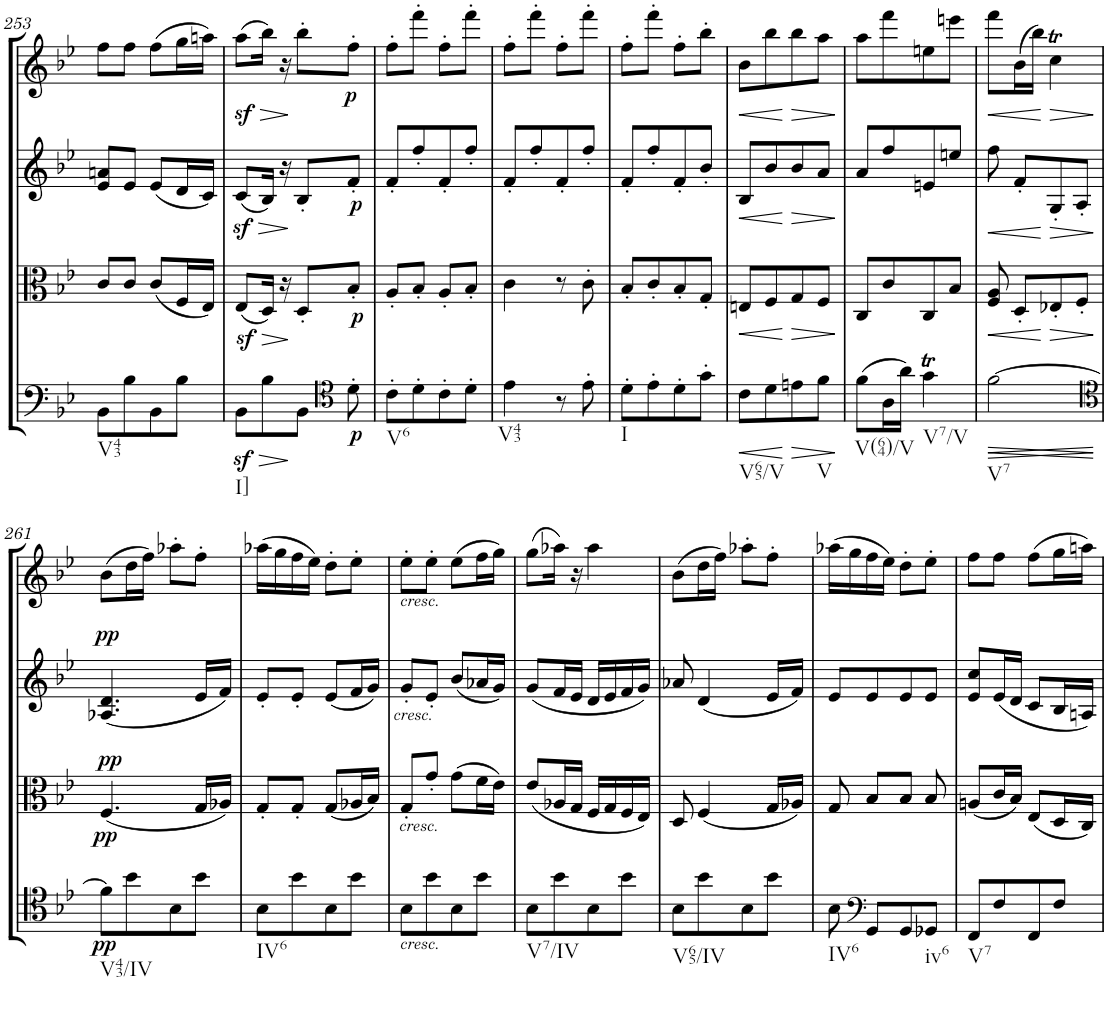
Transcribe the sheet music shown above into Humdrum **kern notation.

**kern	**dynam	**kern	**dynam	**kern	**dynam	**kern	**dynam
*part4	*part4	*part3	*part3	*part2	*part2	*part1	*part1
*staff4	*staff4	*staff3	*staff3	*staff2	*staff2	*staff1	*staff1
*I"Cello	*	*I"Viola	*	*I"2nd Violin	*	*I"1st Violin	*
*	*	*I'Vla	*	*I'Vln	*	*I'Vln	*
!!LO:PB:g=z
*clefF4	*	*clefC3	*	*clefG2	*	*clefG2	*
*k[b-e-]	*	*k[b-e-]	*	*k[b-e-]	*	*k[b-e-]	*
*B-:	*	*B-:	*	*B-:	*	*B-:	*
*M2/4	*	*M2/4	*	*M2/4	*	*M2/4	*
=253	=253	=253	=253	=253	=253	=253	=253
!LO:TX:b:t=V43	!	!	!	!	!	!	!
8BB-\L	.	8c/L	.	8e-/ 8an/L	.	8ff\L	.
8B-\	.	8c/J	.	8e-/J	.	8ff\J	.
8BB-\	.	(8c/L	.	(8e-/L	.	(8ff\L	.
8B-\J	.	16F/L	.	16d/L	.	16gg\L	.
.	.	16E-/JJ)	.	16c/JJ)	.	16aan\JJ)	.
=254	=254	=254	=254	=254	=254	=254	=254
!LO:TX:b:t=I]	!	!	!	!	!	!	!
!	!LO:HP:b	!	!LO:HP:b	!	!LO:HP:b	!	!LO:HP:b
8BB-z<\L	>	(8E-z</L	>	(8cz</L	>	(8aaz<\L	>
8B-\	.	16D/Jk)	.	16B-/Jk)	.	16bb-\Jk)	.
.	.	16r	.	16r	.	16r	.
8BB-\J	]	8D'/L	]	8B-'/L	]	8bb-'\L	]
*clefC4	*	*	*	*	*	*	*
!	!LO:DY:b	!	!LO:DY:b	!	!LO:DY:b	!	!LO:DY:b
8d'\	p	8B-'/J	p	8f'/J	p	8ff'\J	p
=255	=255	=255	=255	=255	=255	=255	=255
!LO:TX:b:t=V6	!	!	!	!	!	!	!
8c'\L	.	8A'/L	.	8f'/L	.	8ff'\L	.
8d'\	.	8B-'/J	.	8ff'/	.	8fff'\J	.
8c'\	.	8A'/L	.	8f'/	.	8ff'\L	.
8d'\J	.	8B-'/J	.	8ff'/J	.	8fff'\J	.
=256	=256	=256	=256	=256	=256	=256	=256
!LO:TX:b:t=V43	!	!	!	!	!	!	!
4e-\	.	4c\	.	8f'/L	.	8ff'\L	.
.	.	.	.	8ff'/	.	8fff'\J	.
8r	.	8r	.	8f'/	.	8ff'\L	.
8e-'\	.	8c'\	.	8ff'/J	.	8fff'\J	.
=257	=257	=257	=257	=257	=257	=257	=257
!LO:TX:b:t=I	!	!	!	!	!	!	!
8d'\L	.	8B-'/L	.	8f'/L	.	8ff'\L	.
8e-'\	.	8c'/	.	8ff'/	.	8fff'\J	.
8d'\	.	8B-'/	.	8f'/	.	8ff'\L	.
8g'\J	.	8G'/J	.	8b-'/J	.	8bb-'\J	.
=258	=258	=258	=258	=258	=258	=258	=258
!LO:TX:b:t=V65/V	!	!	!	!	!	!	!
!	!LO:HP:b	!	!LO:HP:b	!	!LO:HP:b	!	!LO:HP:b
8c\L	<	8En/L	<	8B-/L	<	8b-\L	<
8d\	.	8F/	.	8b-/	.	8bb-\	.
!	!LO:HP:n=1:b	!	!LO:HP:n=1:b	!	!LO:HP:n=1:b	!	!LO:HP:n=1:b
8en\	[ >	8G/	[ >	8b-/	[ >	8bb-\	[ >
!LO:TX:b:t=V	!	!	!	!	!	!	!
8f\J	.	8F/J	.	8a/J	.	8aa\J	.
.	]	.	]	.	]	.	]
=259	=259	=259	=259	=259	=259	=259	=259
!LO:TX:b:t=V(64)/V	!	!	!	!	!	!	!
(8f\L	.	8C/L	.	8a/L	.	8aa\L	.
16A\L	.	8c/	.	8ff/	.	8fff\	.
16a\JJ)	.	.	.	.	.	.	.
!LO:TX:b:t=V7/V	!	!	!	!	!	!	!
4gT\	.	8C/	.	8en/	.	8een\	.
.	.	8B-/J	.	8een/J	.	8eeen\J	.
=260	=260	=260	=260	=260	=260	=260	=260
!LO:TX:b:t=V7	!	!	!	!	!	!	!
!	!LO:HP:b	!	!	!	!	!	!
!	!LO:HP:n=1:b	!	!LO:HP:b	!	!LO:HP:b	!	!LO:HP:b
[2f\	< >	8F/ 8A/	<	8ff\	<	8fff\L	<
.	.	8D'/L	.	8f'/L	.	(16b-\L	.
.	.	.	.	.	.	16bb-\JJ)	.
!	!	!	!LO:HP:n=1:b	!	!LO:HP:n=1:b	!	!LO:HP:n=1:b
.	.	8E-X'/	[ >	8G'/	[ >	4ccT\	[ >
.	.	8F'/J	.	8A'/J	.	.	.
.	[	.	]	.	]	.	]
!!LO:LB:g=z
=261	=261	=261	=261	=261	=261	=261	=261
*clefC4	*	*	*	*	*	*	*
!LO:TX:b:t=V43/IV	!	!	!	!	!	!	!
!	!LO:DY:b	!	!LO:DY:b	!	!	!	!
!	!	!	!LO:DY:n=1:a	!	!LO:DY:a	!	!
8f\L]	pp	(4.F/	pp pp	(4.A-X/ 4.d/	pp	(8b-\L	.
8b-\	]	.	.	.	.	16dd\L	.
.	.	.	.	.	.	16ff\JJ)	.
8B-\	.	.	.	.	.	8aa-X'\L	.
8b-\J	.	16G/LL	.	16e-/LL	.	8ff'\J	.
.	.	16A-X/JJ)	.	16f/JJ)	.	.	.
=262	=262	=262	=262	=262	=262	=262	=262
!LO:TX:b:t=IV6	!	!	!	!	!	!	!
8B-\L	.	8G'/L	.	8e-'/L	.	(16aa-X\LL	.
.	.	.	.	.	.	16gg\	.
8b-\	.	8G'/J	.	8e-'/J	.	16ff\	.
.	.	.	.	.	.	16ee-\JJ)	.
8B-\	.	(8G/L	.	(8e-/L	.	8dd'\L	.
8b-\J	.	16A-X/L	.	16f/L	.	8ee-'\J	.
.	.	16B-/JJ)	.	16g/JJ)	.	.	.
=263	=263	=263	=263	=263	=263	=263	=263
!	!	!	!	!	!	!LO:TX:b:i:t=cresc.	!
!	!	!	!	!LO:TX:b:i:t=cresc.	!	!	!
!	!	!LO:TX:b:i:t=cresc.	!	!	!	!	!
!LO:TX:b:i:t=cresc.	!	!	!	!	!	!	!
8B-\L	.	8G'/L	.	8g'/L	.	8ee-'\L	.
8b-\	.	8g'/J	.	8e-'/J	.	8ee-'\J	.
8B-\	.	(8g\L	.	(8b-/L	.	(8ee-\L	.
8b-\J	.	16f\L	.	16a-X/L	.	16ff\L	.
.	.	16e-\JJ)	.	16g/JJ)	.	16gg\JJ)	.
=264	=264	=264	=264	=264	=264	=264	=264
!LO:TX:b:t=V7/IV	!	!	!	!	!	!	!
8B-\L	.	(8e-/L	.	(8g/L	.	(8gg\L	.
8b-\	.	16A-X/L	.	16f/L	.	16aa-X\Jk)	.
.	.	16G/JJ	.	16e-/JJ	.	16r	.
8B-\	.	16F/LL	.	16d/LL	.	4aa-\	.
.	.	16G/	.	16e-/	.	.	.
8b-\J	.	16F/	.	16f/	.	.	.
.	.	16E-/JJ)	.	16g/JJ)	.	.	.
=265	=265	=265	=265	=265	=265	=265	=265
!LO:TX:b:t=V65/IV	!	!	!	!	!	!	!
8B-\L	.	8D/	.	8a-X/	.	(8b-\L	.
8b-\	.	(4F/	.	(4d/	.	16dd\L	.
.	.	.	.	.	.	16ff\JJ)	.
8B-\	.	.	.	.	.	8aa-X'\L	.
8b-\J	.	16G/LL	.	16e-/LL	.	8ff'\J	.
.	.	16A-X/JJ)	.	16f/JJ)	.	.	.
=266	=266	=266	=266	=266	=266	=266	=266
!LO:TX:b:t=IV6	!	!	!	!	!	!	!
8B-\	.	8G/	.	8e-/L	.	(16aa-X\LL	.
.	.	.	.	.	.	16gg\	.
*clefF4	*	*	*	*	*	*	*
8GG/L	.	8B-/L	.	8e-/	.	16ff\	.
.	.	.	.	.	.	16ee-\JJ)	.
8GG/	.	8B-/J	.	8e-/	.	8dd'\L	.
!LO:TX:b:t=iv6	!	!	!	!	!	!	!
8GG-X/J	.	8B-/	.	8e-/J	.	8ee-'\J	.
=267	=267	=267	=267	=267	=267	=267	=267
!LO:TX:b:t=V7	!	!	!	!	!	!	!
8FF/L	.	(8An/L	.	8e-/ 8cc/L	.	8ff\L	.
8F/	.	16c/L	.	(16e-/L	.	8ff\J	.
.	.	16B-/JJ)	.	16d/JJ	.	.	.
8FF/	.	(8E-/L	.	8c/L	.	(8ff\L	.
8F/J	.	16D/L	.	16B-/L	.	16gg\L	.
.	.	16C/JJ)	.	16An/JJ)	.	16aan\JJ)	.
=	=	=	=	=	=	=	=
*-	*-	*-	*-	*-	*-	*-	*-
